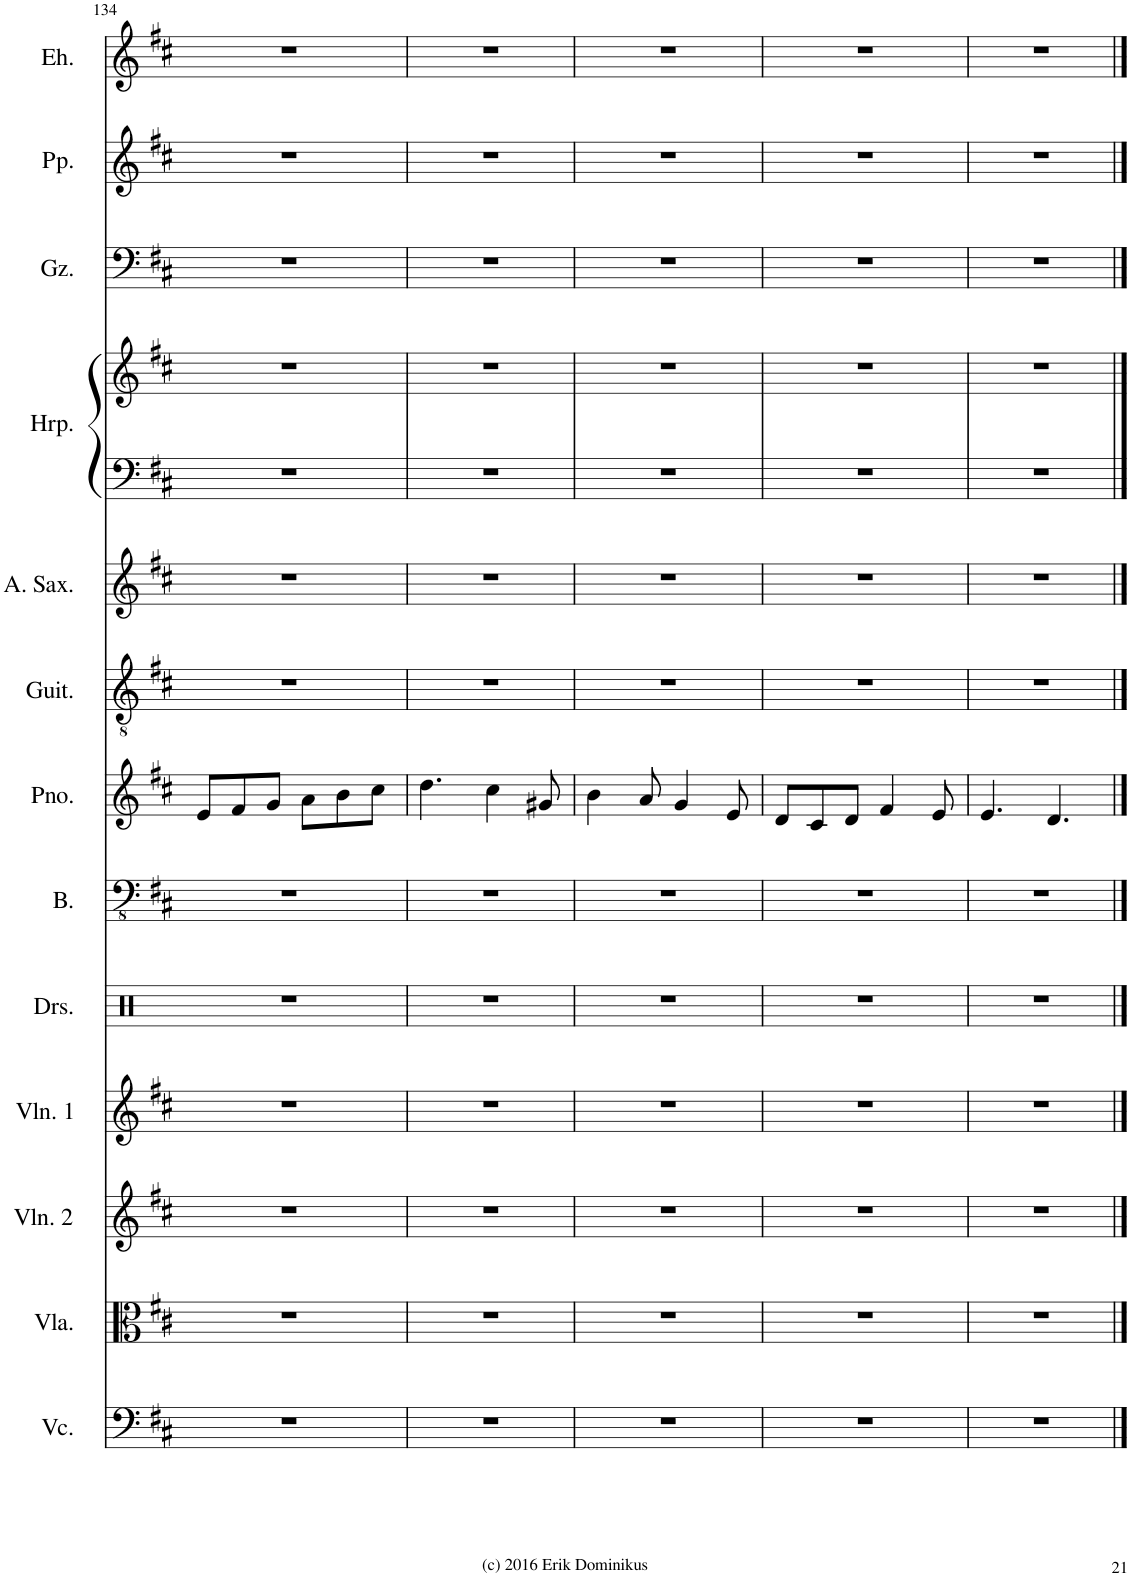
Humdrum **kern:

**kern	**kern	**kern	**kern	**kern	**kern	**kern	**kern	**kern	**kern	**kern	**kern	**kern	**kern
*part13	*part12	*part11	*part10	*part9	*part8	*part7	*part6	*part5	*part4	*part4	*part3	*part2	*part1
*staff14	*staff13	*staff12	*staff11	*staff10	*staff9	*staff8	*staff7	*staff6	*staff5	*staff4	*staff3	*staff2	*staff1
*I"Violoncello	*I"Viola	*I"Violin 2	*I"Violin 1	*I"Drumset	*I"Bass	*I"Piano	*I"Acoustic Guitar	*I"Alto Saxophone	*I"Harp	*	*I"Gu zheng	*I"Pi pa	*I"Er hu
*I'Vc.	*I'Vla.	*I'Vln. 2	*I'Vln. 1	*I'Drs.	*I'B.	*I'Pno.	*I'Guit.	*I'A. Sax.	*I'Hrp.	*	*I'Gz.	*I'Pp.	*I'Eh.
!!LO:PB:g=z
*clefF4	*clefC3	*clefG2	*clefG2	*clefX	*clefFv4	*clefG2	*clefGv2	*clefG2	*clefF4	*clefG2	*clefF4	*clefG2	*clefG2
*	*	*	*	*	*	*	*	*ITrd5c9	*	*	*	*	*
*k[f#c#]	*k[f#c#]	*k[f#c#]	*k[f#c#]	*k[]	*k[f#c#]	*k[f#c#]	*k[f#c#]	*k[f#c#]	*k[f#c#]	*k[f#c#]	*k[f#c#]	*k[f#c#]	*k[f#c#]
*M6/8	*M6/8	*M6/8	*M6/8	*M6/8	*M6/8	*M6/8	*M6/8	*M6/8	*M6/8	*M6/8	*M6/8	*M6/8	*M6/8
=134	=134	=134	=134	=134	=134	=134	=134	=134	=134	=134	=134	=134	=134
2.r	2.r	2.r	2.r	2.r	2.r	8e/L	2.r	2.r	2.r	2.r	2.r	2.r	2.r
.	.	.	.	.	.	8f#/	.	.	.	.	.	.	.
.	.	.	.	.	.	8g/J	.	.	.	.	.	.	.
.	.	.	.	.	.	8a\L	.	.	.	.	.	.	.
.	.	.	.	.	.	8b\	.	.	.	.	.	.	.
.	.	.	.	.	.	8cc#\J	.	.	.	.	.	.	.
=135	=135	=135	=135	=135	=135	=135	=135	=135	=135	=135	=135	=135	=135
2.r	2.r	2.r	2.r	2.r	2.r	4.dd\	2.r	2.r	2.r	2.r	2.r	2.r	2.r
.	.	.	.	.	.	4cc#\	.	.	.	.	.	.	.
.	.	.	.	.	.	8g#X/	.	.	.	.	.	.	.
=136	=136	=136	=136	=136	=136	=136	=136	=136	=136	=136	=136	=136	=136
2.r	2.r	2.r	2.r	2.r	2.r	4b\	2.r	2.r	2.r	2.r	2.r	2.r	2.r
.	.	.	.	.	.	8a/	.	.	.	.	.	.	.
.	.	.	.	.	.	4g/	.	.	.	.	.	.	.
.	.	.	.	.	.	8e/	.	.	.	.	.	.	.
=137	=137	=137	=137	=137	=137	=137	=137	=137	=137	=137	=137	=137	=137
2.r	2.r	2.r	2.r	2.r	2.r	8d/L	2.r	2.r	2.r	2.r	2.r	2.r	2.r
.	.	.	.	.	.	8c#/	.	.	.	.	.	.	.
.	.	.	.	.	.	8d/J	.	.	.	.	.	.	.
.	.	.	.	.	.	4f#/	.	.	.	.	.	.	.
.	.	.	.	.	.	8e/	.	.	.	.	.	.	.
=138	=138	=138	=138	=138	=138	=138	=138	=138	=138	=138	=138	=138	=138
2.r	2.r	2.r	2.r	2.r	2.r	4.e/	2.r	2.r	2.r	2.r	2.r	2.r	2.r
.	.	.	.	.	.	4.d/	.	.	.	.	.	.	.
==	==	==	==	==	==	==	==	==	==	==	==	==	==
*-	*-	*-	*-	*-	*-	*-	*-	*-	*-	*-	*-	*-	*-
